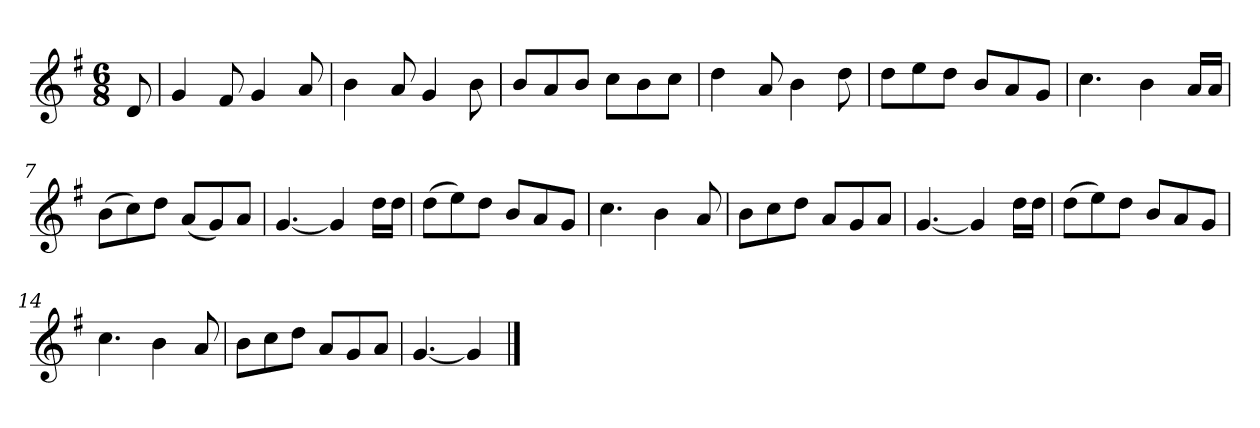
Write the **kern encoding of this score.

**kern
*part1
*staff1
*k[f#]
*M6/8
*MM120
=
8d
=1
4g
8f#
4g
8a
=2
4b
8a
4g
8b
=3
8bL
8a
8bJ
8ccL
8b
8ccJ
=4
4dd
8a
4b
8dd
=5
8ddL
8ee
8ddJ
8bL
8a
8gJ
=6
4.cc
4b
16aLL
16aJJ
=7
(8bL
8cc)
8ddJ
(8aL
8g)
8aJ
=8
[4.g
4g]
16ddLL
16ddJJ
=9
(8ddL
8ee)
8ddJ
8bL
8a
8gJ
=10
4.cc
4b
8a
=11
8bL
8cc
8ddJ
8aL
8g
8aJ
=12
[4.g
4g]
16ddLL
16ddJJ
=13
(8ddL
8ee)
8ddJ
8bL
8a
8gJ
=14
4.cc
4b
8a
=15
8bL
8cc
8ddJ
8aL
8g
8aJ
=16
[4.g
4g]
==
*-
